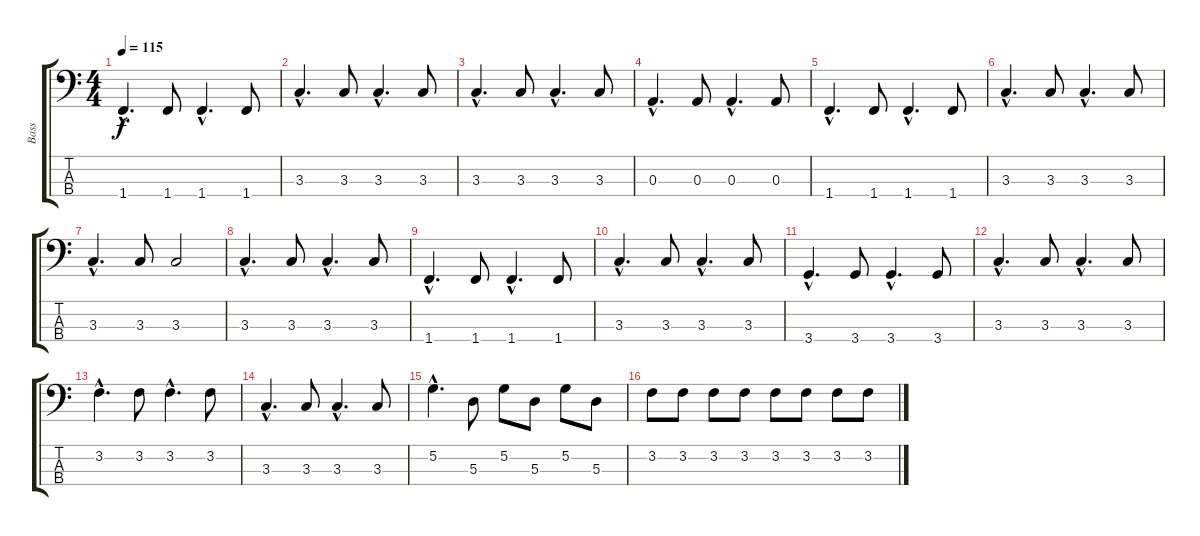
\track ("Bass" "Bass") {instrument electricbassfinger}
\staff {score tabs}
\tuning (G2 D2 A1 E1) {hide}
\ts (4 4)
\tempo 115
\clef f4
\ks c
1.4{hac}.4{d dy f} 1.4.8 1.4{hac}.4{d} 1.4.8 |
3.3{hac}.4{d} 3.3.8 3.3{hac}.4{d} 3.3.8 |
3.3{hac}.4{d} 3.3.8 3.3{hac}.4{d} 3.3.8 |
0.3{hac}.4{d} 0.3.8 0.3{hac}.4{d} 0.3.8 |
1.4{hac}.4{d} 1.4.8 1.4{hac}.4{d} 1.4.8 |
3.3{hac}.4{d} 3.3.8 3.3{hac}.4{d} 3.3.8 |
3.3{hac}.4{d} 3.3.8 3.3.2 |
3.3{hac}.4{d} 3.3.8 3.3{hac}.4{d} 3.3.8 |
1.4{hac}.4{d} 1.4.8 1.4{hac}.4{d} 1.4.8 |
3.3{hac}.4{d} 3.3.8 3.3{hac}.4{d} 3.3.8 |
3.4{hac}.4{d} 3.4.8 3.4{hac}.4{d} 3.4.8 |
3.3{hac}.4{d} 3.3.8 3.3{hac}.4{d} 3.3.8 |
3.2{hac}.4{d} 3.2.8 3.2{hac}.4{d} 3.2.8 |
3.3{hac}.4{d} 3.3.8 3.3{hac}.4{d} 3.3.8 |
5.2{hac}.4{d} 5.3.8 5.2.8 5.3.8 5.2.8 5.3.8 |
3.2.8 3.2.8 3.2.8 3.2.8 3.2.8 3.2.8 3.2.8 3.2.8
